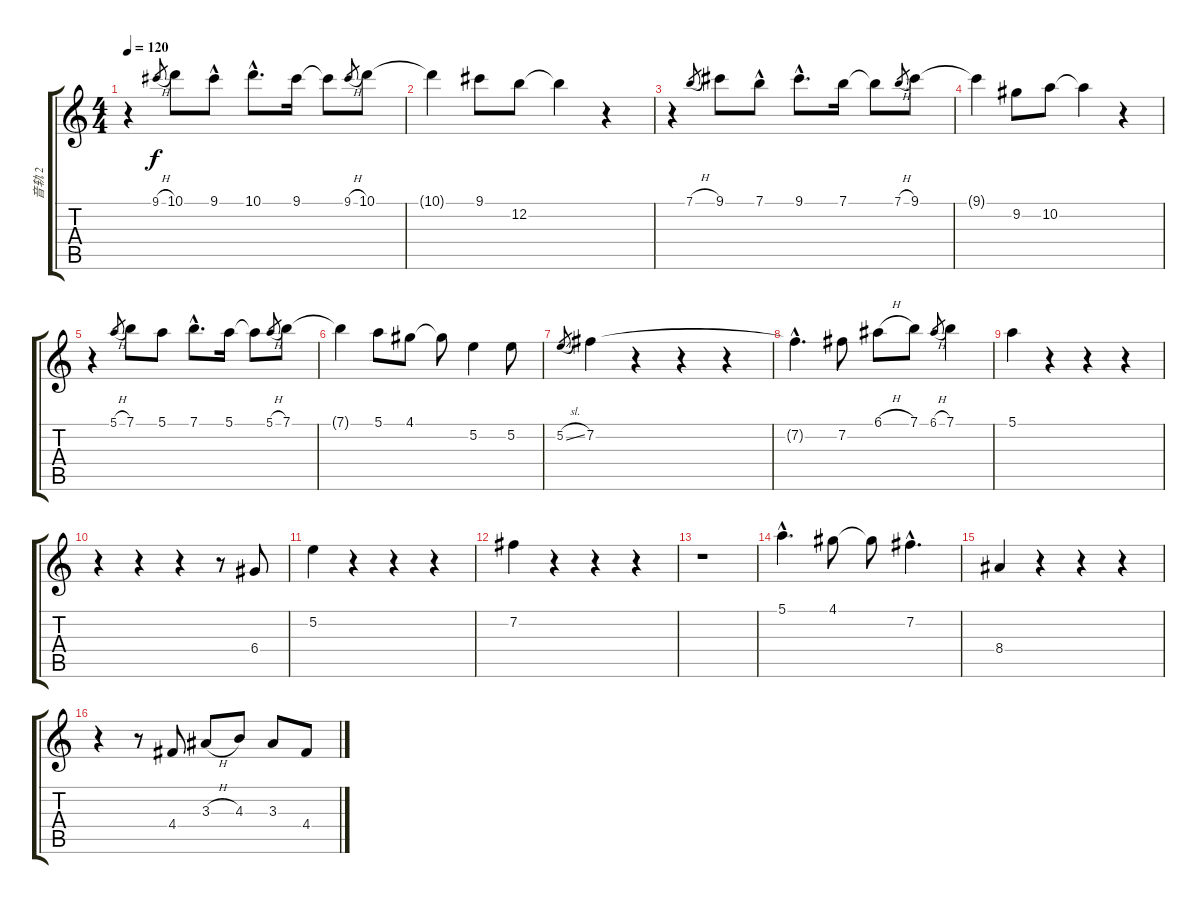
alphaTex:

\track ("音轨 2" "音轨 2") {instrument distortionguitar}
\staff {score tabs}
\tuning (E4 B3 G3 D3 A2 E2) {hide}
\ts (4 4)
\tempo 120
\clef g2
\ks c
r.4{dy f instrument distortionguitar} 9.1{h}.8{gr} 10.1.8 9.1{hac}.8 10.1{hac}.8{d} 9.1.16 9.1{t}.8 9.1{h}.8{gr} 10.1.8 |
10.1{t}.4 9.1.8 12.2.8 12.2{t}.4 r.4 |
r.4 7.1{h}.8{gr} 9.1.8 7.1{hac}.8 9.1{hac}.8{d} 7.1.16 7.1{t}.8 7.1{h}.8{gr} 9.1.8 |
9.1{t}.4 9.2.8 10.2.8 10.2{t}.4 r.4 |
r.4 5.1{h}.8{gr} 7.1.8 5.1.8 7.1{hac}.8{d} 5.1.16 5.1{t}.8 5.1{h}.8{gr} 7.1.8 |
7.1{t}.4 5.1.8 4.1.8 4.1{t}.8 5.2.4 5.2.8 |
5.2{sl}.8{gr} 7.2.4 r.4 r.4 r.4 |
7.2{hac t}.4{d} 7.2.8 6.1{h}.8 7.1.8 6.1{h}.8{gr} 7.1.4 |
5.1.4 r.4 r.4 r.4 |
r.4 r.4 r.4 r.8 6.4.8 |
5.2.4 r.4 r.4 r.4 |
7.2.4 r.4 r.4 r.4 |
r.1 |
5.1{hac}.4{d} 4.1.8 4.1{t}.8 7.2{hac}.4{d} |
8.4.4 r.4 r.4 r.4 |
r.4 r.8 4.4.8 3.3{h}.8 4.3.8 3.3.8 4.4.8
